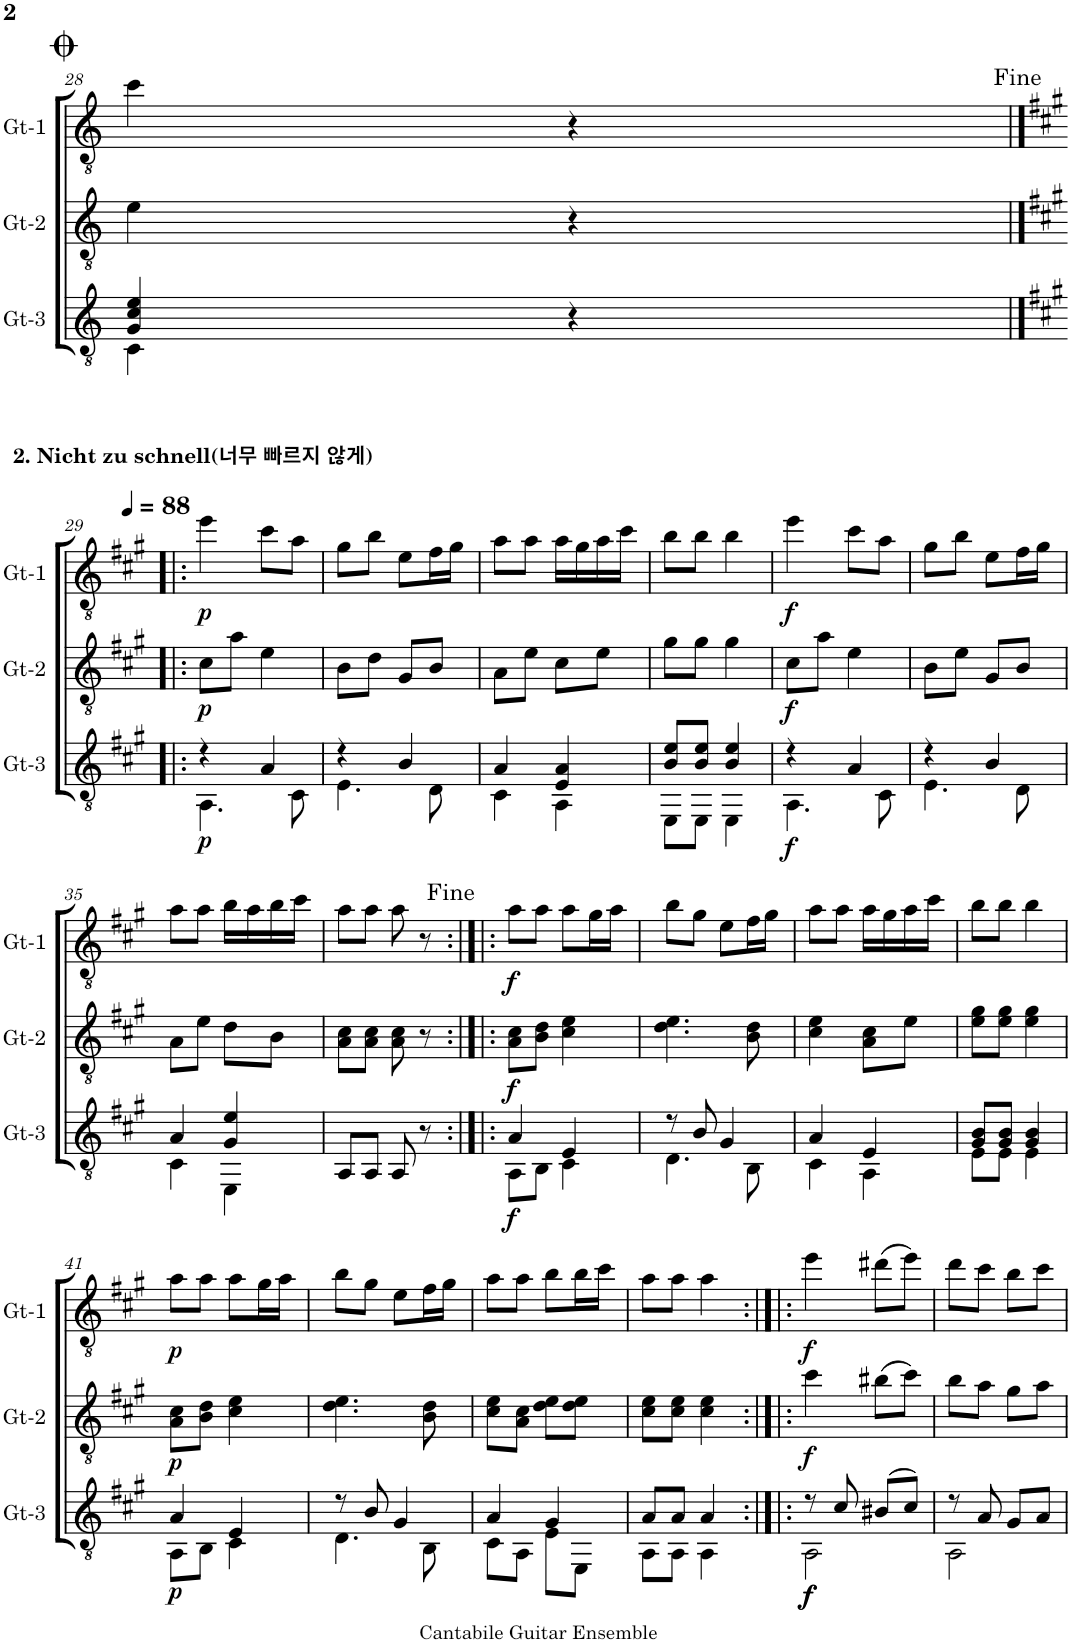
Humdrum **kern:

**kern	**dynam	**kern	**dynam	**kern	**dynam
*part3	*part3	*part2	*part2	*part1	*part1
*staff3	*staff3	*staff2	*staff2	*staff1	*staff1
*I"Gt-3	*	*I"Gt-2	*	*I"Gt-1	*
*I'Gt-3	*	*I'Gt-2	*	*I'Gt-1	*
!!LO:PB:g=z
*clefGv2	*	*clefGv2	*	*clefGv2	*
*k[]	*	*k[]	*	*k[]	*
*M2/4	*	*M2/4	*	*M2/4	*
=28	=28	=28	=28	=28	=28
*^	*	*	*	*	*
4G/ 4c/ 4e/	4C\	.	4e\	.	4cc\	.
4r	4ryy	.	4r	.	4r	.
!!LO:LB:g=z
=29|!:	=29|!:	=29|!:	=29|!:	=29|!:	=29|!:	=29|!:
*k[f#c#g#]	*	*	*k[f#c#g#]	*	*k[f#c#g#]	*
*	*	*	*	*	*MM88	*
!	!	!LO:DY:b	!	!LO:DY:b	!	!LO:DY:b
4r	4.AA\	p	8c#\L	p	4ee\	p
.	.	.	8a\J	.	.	.
4A/	.	.	4e\	.	8cc#\L	.
.	8C#\	.	.	.	8a\J	.
=30	=30	=30	=30	=30	=30	=30
4r	4.E\	.	8B\L	.	8g#\L	.
.	.	.	8d\J	.	8b\J	.
4B/	.	.	8G#/L	.	8e\L	.
.	8D\	.	8B/J	.	16f#\L	.
.	.	.	.	.	16g#\JJ	.
=31	=31	=31	=31	=31	=31	=31
4A/	4C#\	.	8A\L	.	8a\L	.
.	.	.	8e\J	.	8a\J	.
4E/ 4A/	4AA\	.	8c#\L	.	16a\LL	.
.	.	.	.	.	16g#\	.
.	.	.	8e\J	.	16a\	.
.	.	.	.	.	16cc#\JJ	.
=32	=32	=32	=32	=32	=32	=32
8B/ 8e/L	8EE\L	.	8g#\L	.	8b\L	.
8B/ 8e/J	8EE\J	.	8g#\J	.	8b\J	.
4B/ 4e/	4EE\	.	4g#\	.	4b\	.
=33	=33	=33	=33	=33	=33	=33
!	!	!LO:DY:b	!	!LO:DY:b	!	!LO:DY:b
4r	4.AA\	f	8c#\L	f	4ee\	f
.	.	.	8a\J	.	.	.
4A/	.	.	4e\	.	8cc#\L	.
.	8C#\	.	.	.	8a\J	.
=34	=34	=34	=34	=34	=34	=34
4r	4.E\	.	8B\L	.	8g#\L	.
.	.	.	8e\J	.	8b\J	.
4B/	.	.	8G#/L	.	8e\L	.
.	8D\	.	8B/J	.	16f#\L	.
.	.	.	.	.	16g#\JJ	.
!!LO:LB:g=z
=35	=35	=35	=35	=35	=35	=35
4A/	4C#\	.	8A\L	.	8a\L	.
.	.	.	8e\J	.	8a\J	.
4G#/ 4e/	4EE\	.	8d\L	.	16b\LL	.
.	.	.	.	.	16a\	.
.	.	.	8B\J	.	16b\	.
.	.	.	.	.	16cc#\JJ	.
*v	*v	*	*	*	*	*
=36	=36	=36	=36	=36	=36
8AA/L	.	8A\ 8c#\L	.	8a\L	.
8AA/J	.	8A\ 8c#\J	.	8a\J	.
8AA/	.	8A\ 8c#\	.	8a\	.
8r	.	8r	.	8r	.
=37:|!|:	=37:|!|:	=37:|!|:	=37:|!|:	=37:|!|:	=37:|!|:
*^	*	*	*	*	*
!	!	!LO:DY:b	!	!LO:DY:b	!	!LO:DY:b
4A/	8AA\L	f	8A\ 8c#\L	f	8a\L	f
.	8BB\J	.	8B\ 8d\J	.	8a\J	.
4E/	4C#\	.	4c#\ 4e\	.	8a\L	.
.	.	.	.	.	16g#\L	.
.	.	.	.	.	16a\JJ	.
=38	=38	=38	=38	=38	=38	=38
8r	4.D\	.	4.d\ 4.e\	.	8b\L	.
8B/	.	.	.	.	8g#\J	.
4G#/	.	.	.	.	8e\L	.
.	8BB\	.	8B\ 8d\	.	16f#\L	.
.	.	.	.	.	16g#\JJ	.
=39	=39	=39	=39	=39	=39	=39
4A/	4C#\	.	4c#\ 4e\	.	8a\L	.
.	.	.	.	.	8a\J	.
4E/	4AA\	.	8A\ 8c#\L	.	16a\LL	.
.	.	.	.	.	16g#\	.
.	.	.	8e\J	.	16a\	.
.	.	.	.	.	16cc#\JJ	.
=40	=40	=40	=40	=40	=40	=40
8G#/ 8B/L	8E\L	.	8e\ 8g#\L	.	8b\L	.
8G#/ 8B/J	8E\J	.	8e\ 8g#\J	.	8b\J	.
4G#/ 4B/	4E\	.	4e\ 4g#\	.	4b\	.
!!LO:LB:g=z
=41	=41	=41	=41	=41	=41	=41
!	!	!LO:DY:b	!	!LO:DY:b	!	!LO:DY:b
4A/	8AA\L	p	8A\ 8c#\L	p	8a\L	p
.	8BB\J	.	8B\ 8d\J	.	8a\J	.
4E/	4C#\	.	4c#\ 4e\	.	8a\L	.
.	.	.	.	.	16g#\L	.
.	.	.	.	.	16a\JJ	.
=42	=42	=42	=42	=42	=42	=42
8r	4.D\	.	4.d\ 4.e\	.	8b\L	.
8B/	.	.	.	.	8g#\J	.
4G#/	.	.	.	.	8e\L	.
.	8BB\	.	8B\ 8d\	.	16f#\L	.
.	.	.	.	.	16g#\JJ	.
=43	=43	=43	=43	=43	=43	=43
4A/	8C#\L	.	8c#\ 8e\L	.	8a\L	.
.	8AA\J	.	8A\ 8c#\J	.	8a\J	.
4G#/	8E\L	.	8d\ 8e\L	.	8b\L	.
.	8EE\J	.	8d\ 8e\J	.	16b\L	.
.	.	.	.	.	16cc#\JJ	.
=44	=44	=44	=44	=44	=44	=44
8A/L	8AA\L	.	8c#\ 8e\L	.	8a\L	.
8A/J	8AA\J	.	8c#\ 8e\J	.	8a\J	.
4A/	4AA\	.	4c#\ 4e\	.	4a\	.
=45:|!|:	=45:|!|:	=45:|!|:	=45:|!|:	=45:|!|:	=45:|!|:	=45:|!|:
!	!	!LO:DY:b	!	!	!	!
!	!	!LO:DY:n=1:b	!	!LO:DY:b	!	!LO:DY:b
8r	2AA\	f f	4cc#\	f	4ee\	f
8c#/	.	.	.	.	.	.
(8B#X/L	.	.	(8b#X\L	.	(8dd#X\L	.
8c#/J)	.	.	8cc#\J)	.	8ee\J)	.
=46	=46	=46	=46	=46	=46	=46
8r	2AA\	.	8b\L	.	8dd\L	.
8A/	.	.	8a\J	.	8cc#\J	.
8G#/L	.	.	8g#\L	.	8b\L	.
8A/J	.	.	8a\J	.	8cc#\J	.
*v	*v	*	*	*	*	*
=	=	=	=	=	=
*-	*-	*-	*-	*-	*-
